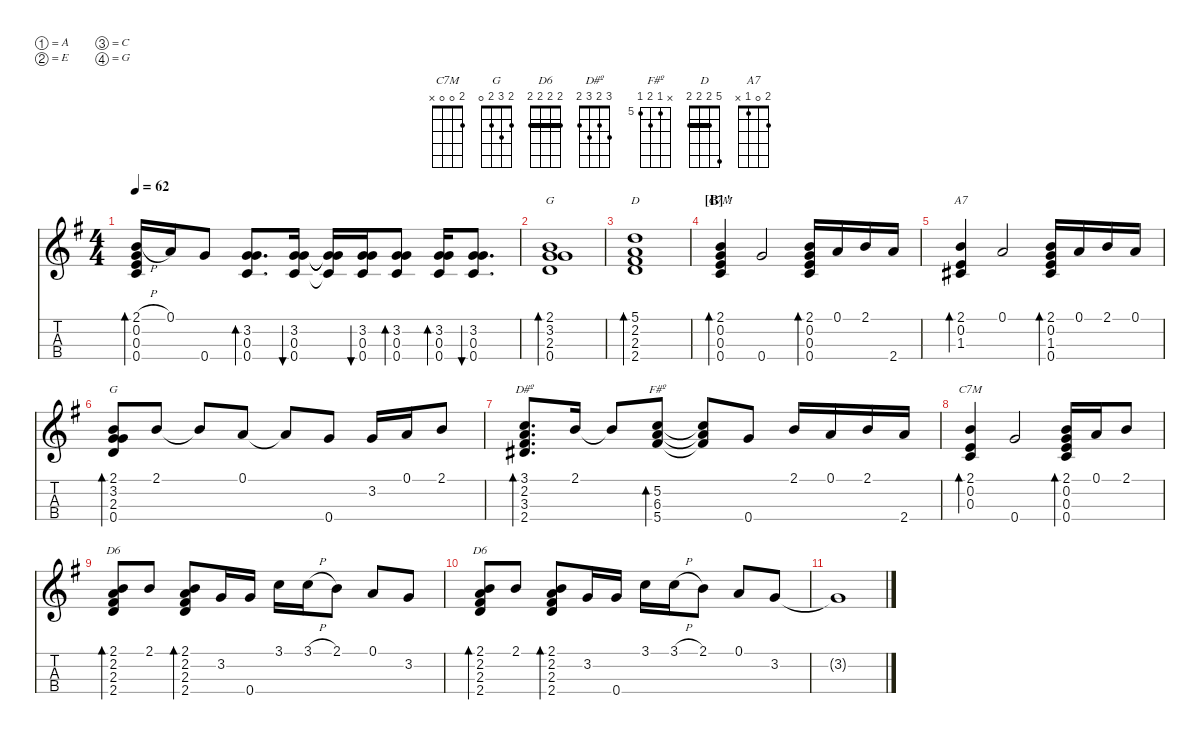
\defaultSystemsLayout 4
\hideDynamics
\bracketExtendMode nobrackets
\otherSystemsTrackNameOrientation horizontal
\track ("Ukulele" " ") {defaultSystemsLayout 4 instrument acousticguitarnylon}
\staff {score tabs}
\tuning (A4 E4 C4 G4)
\displaytranspose 0
\chord ("C7M" 2 0 0 0)
\chord ("G" 2 3 2 0)
\chord ("D6" 2 2 2 2) {barre (2 2 2)}
\chord ("D#º" 3 2 3 2)
\chord ("F#º" x 5 6 5) {firstfret 5}
\chord ("D" 5 2 2 2) {barre (2 2)}
\chord ("A7" 2 0 1 x)
\chord ("C7M" 2 0 0 x)
\ts (4 4)
\tempo 62
\clef g2
\ks g
(0.3{acc forcenatural} 0.2{acc forcenatural} 0.4{acc forcenatural} 2.1{h acc forcenatural}).16{bd 47 dy mf beam Up} 0.1{acc forcenatural}.16{beam Up} 0.4{acc forcenatural}.8{beam Up} (0.4{acc forcenatural} 3.2{acc forcenatural} 0.3{acc forcenatural}).8{d bd 42 beam Up} (0.4{acc forcenatural} 3.2{acc forcenatural} 0.3{acc forcenatural}).16{bu 41 beam Up} (3.2{t acc forcenatural} 0.3{t acc forcenatural} 0.4{t acc forcenatural}).16{beam Up} (0.4{acc forcenatural} 3.2{acc forcenatural} 0.3{acc forcenatural}).16{bu 40 beam Up} (0.4{acc forcenatural} 3.2{acc forcenatural} 0.3{acc forcenatural}).8{bd 39 beam Up} (0.4{acc forcenatural} 3.2{acc forcenatural} 0.3{acc forcenatural}).16{bd 39 beam Up} (0.4{acc forcenatural} 3.2{acc forcenatural} 0.3{acc forcenatural}).8{d bu 38 beam Up} |
(0.4{acc forcenatural} 3.2{acc forcenatural} 2.3{acc forcenatural} 2.1{acc forcenatural}).1{bd 59 ch "G" beam Up} |
(2.4{acc forcenatural} 5.1{acc forcenatural} 2.2{acc #} 2.3{acc forcenatural}).1{bd 59 ch "D" beam Up} |
\section ("B" "'")
(0.3{acc forcenatural} 0.2{acc forcenatural} 0.4{acc forcenatural} 2.1{acc forcenatural}).4{bd 44 ch "C7M" beam Up} 0.4{acc forcenatural}.2{beam Up} (0.3{acc forcenatural} 0.2{acc forcenatural} 0.4{acc forcenatural} 2.1{acc forcenatural}).16{bd 34 beam Up} 0.1{acc forcenatural}.16{beam Up} 2.1{acc forcenatural}.16{beam Up} 2.4{acc forcenatural}.16{beam Up} |
(1.3{acc #} 0.2{acc forcenatural} 2.1{acc forcenatural}).4{bd 44 ch "A7" beam Up} 0.1{acc forcenatural}.2{beam Up} (1.3{acc #} 0.2{acc forcenatural} 0.4{acc forcenatural} 2.1{acc forcenatural}).16{bd 34 beam Up} 0.1{acc forcenatural}.16{beam Up} 2.1{acc forcenatural}.16{beam Up} 0.1{acc forcenatural}.16{beam Up} |
(2.3{acc forcenatural} 3.2{acc forcenatural} 0.4{acc forcenatural} 2.1{acc forcenatural}).8{bd 36 ch "G" beam Up} 2.1{acc forcenatural}.8{beam Up} 2.1{t acc forcenatural}.8{beam Up} 0.1{acc forcenatural}.8{beam Up} 0.1{t acc forcenatural}.8{beam Up} 0.4{acc forcenatural}.8{beam Up} 3.2{acc forcenatural}.16{beam Up} 0.1{acc forcenatural}.16{beam Up} 2.1{acc forcenatural}.8{beam Up} |
(3.3{acc #} 2.2{acc #} 2.4{acc forcenatural} 3.1{acc forcenatural}).8{d bd 35 ch "D#º" beam Up} 2.1{acc forcenatural}.16{beam Up} 2.1{t acc forcenatural}.8{beam Up} (6.3{acc #} 5.2{acc forcenatural} 5.4{acc forcenatural}).8{bd 34 ch "F#º" beam Up} (5.4{t acc forcenatural} 5.2{t acc forcenatural} 6.3{t acc #}).8{beam Up} 0.4{acc forcenatural}.8{beam Up} 2.1{acc forcenatural}.16{beam Up} 0.1{acc forcenatural}.16{beam Up} 2.1{acc forcenatural}.16{beam Up} 2.4{acc forcenatural}.16{beam Up} |
(0.3{acc forcenatural} 0.2{acc forcenatural} 2.1{acc forcenatural}).4{bd 39 ch "C7M" beam Up} 0.4{acc forcenatural}.2{beam Up} (0.3{acc forcenatural} 0.2{acc forcenatural} 0.4{acc forcenatural} 2.1{acc forcenatural}).16{bd 33 beam Up} 0.1{acc forcenatural}.16{beam Up} 2.1{acc forcenatural}.8{beam Up} |
(2.3{acc forcenatural} 2.2{acc #} 2.4{acc forcenatural} 2.1{acc forcenatural}).8{bd 37 ch "D6" beam Up} 2.1{acc forcenatural}.8{beam Up} (2.3{acc forcenatural} 2.2{acc #} 2.4{acc forcenatural} 2.1{acc forcenatural}).8{bd 36 beam Up} 3.2{acc forcenatural}.16{beam Up} 0.4{acc forcenatural}.16{beam Up} 3.1{acc forcenatural}.16{beam Down} 3.1{h acc forcenatural}.16{beam Down} 2.1{acc forcenatural}.8{beam Down} 0.1{acc forcenatural}.8{beam Up} 3.2{acc forcenatural}.8{beam Up} |
(2.3{acc forcenatural} 2.2{acc #} 2.4{acc forcenatural} 2.1{acc forcenatural}).8{bd 37 ch "D6" beam Up} 2.1{acc forcenatural}.8{beam Up} (2.3{acc forcenatural} 2.2{acc #} 2.4{acc forcenatural} 2.1{acc forcenatural}).8{bd 36 beam Up} 3.2{acc forcenatural}.16{beam Up} 0.4{acc forcenatural}.16{beam Up} 3.1{acc forcenatural}.16{beam Down} 3.1{h acc forcenatural}.16{beam Down} 2.1{acc forcenatural}.8{beam Down} 0.1{acc forcenatural}.8{beam Up} 3.2{acc forcenatural}.8{beam Up} |
3.2{t acc forcenatural}.1{beam Up}
